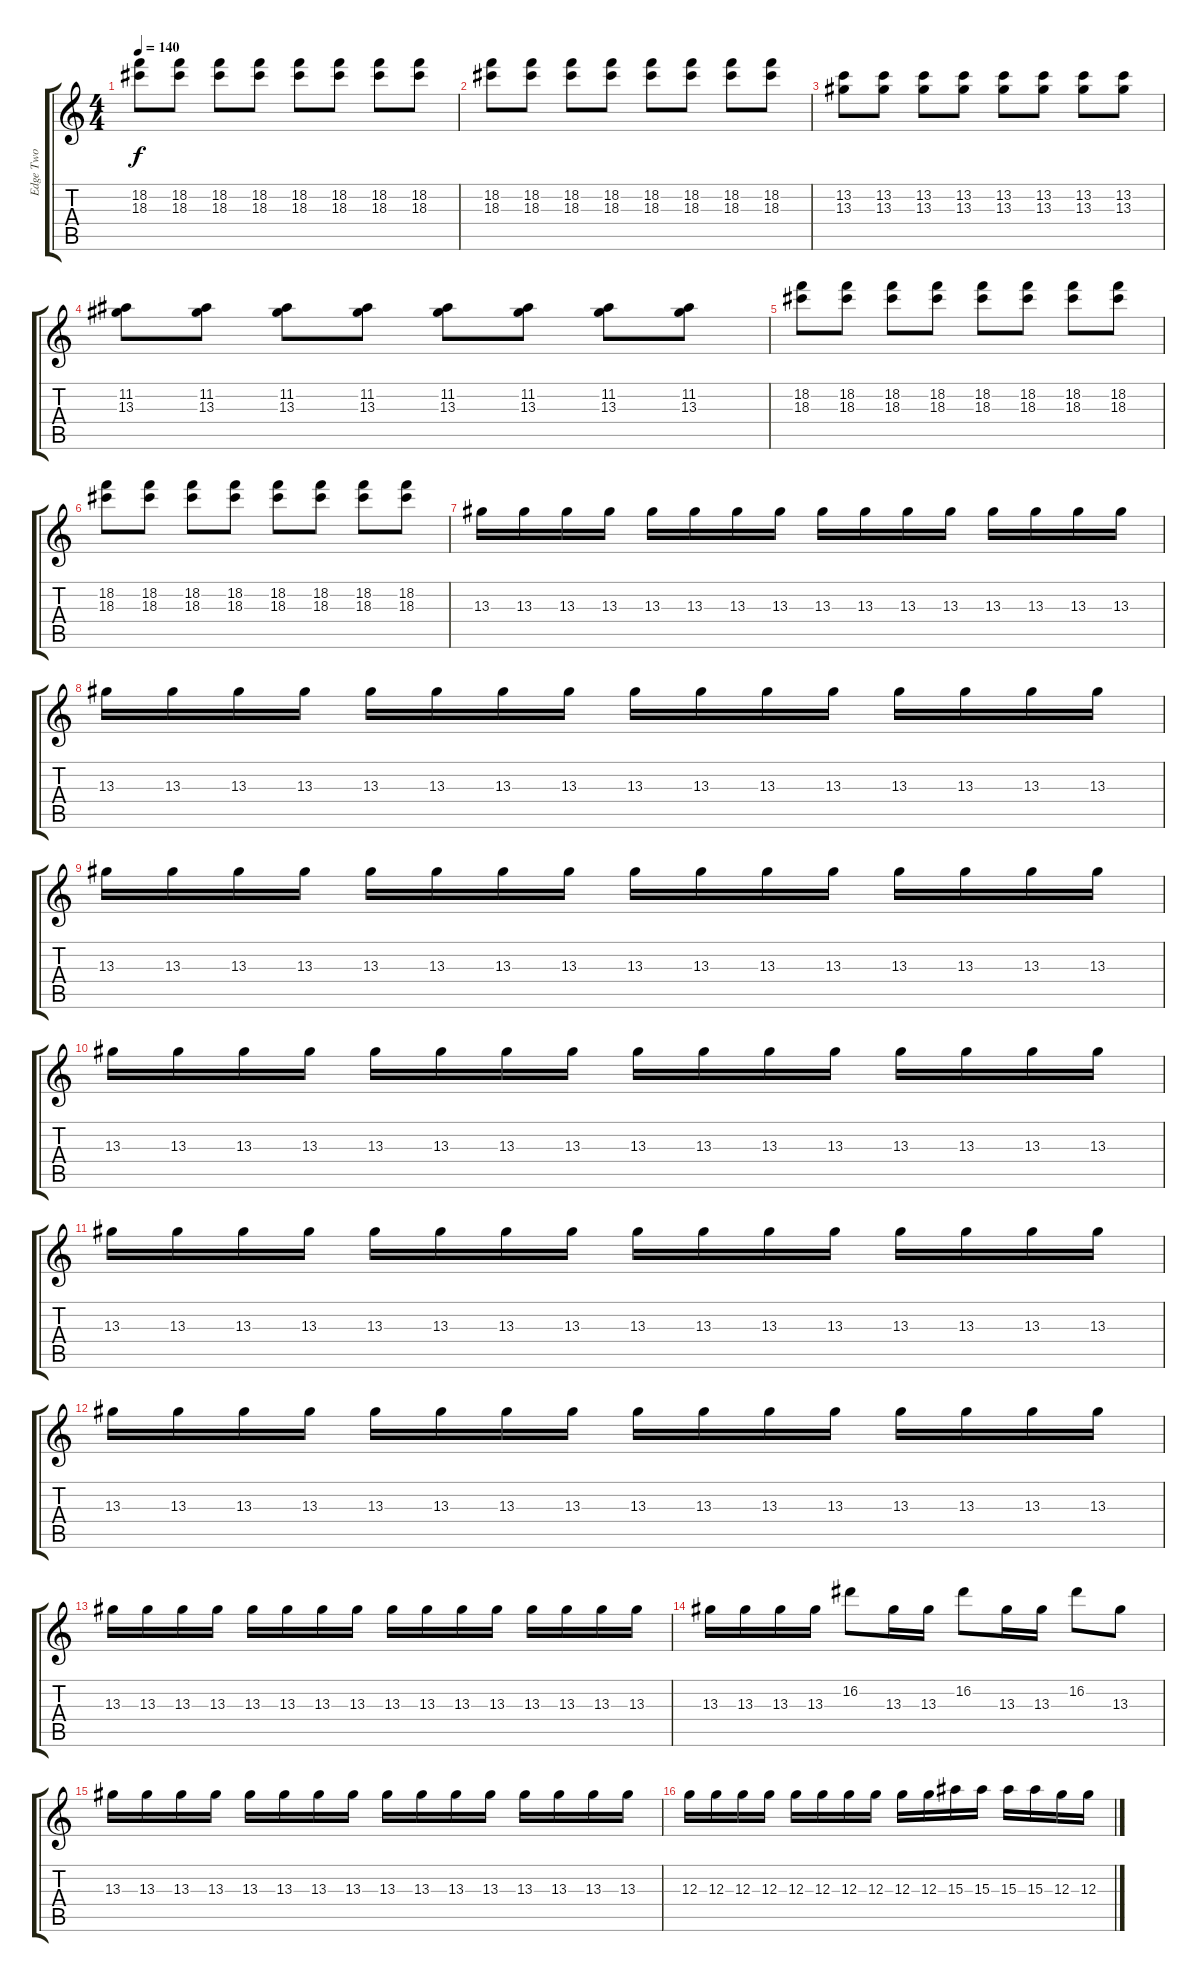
\track ("Edge Two" "Edge Two") {instrument overdrivenguitar}
\staff {score tabs}
\tuning (E4 B3 G3 D3 A2 E2) {hide}
\ts (4 4)
\tempo 140
\clef g2
\ks c
(18.2 18.3).8{dy f} (18.2 18.3).8 (18.2 18.3).8 (18.2 18.3).8 (18.2 18.3).8 (18.2 18.3).8 (18.2 18.3).8 (18.2 18.3).8 |
(18.2 18.3).8 (18.2 18.3).8 (18.2 18.3).8 (18.2 18.3).8 (18.2 18.3).8 (18.2 18.3).8 (18.2 18.3).8 (18.2 18.3).8 |
(13.2 13.3).8 (13.2 13.3).8 (13.2 13.3).8 (13.2 13.3).8 (13.2 13.3).8 (13.2 13.3).8 (13.2 13.3).8 (13.2 13.3).8 |
(11.2 13.3).8 (11.2 13.3).8 (11.2 13.3).8 (11.2 13.3).8 (11.2 13.3).8 (11.2 13.3).8 (11.2 13.3).8 (11.2 13.3).8 |
(18.2 18.3).8 (18.2 18.3).8 (18.2 18.3).8 (18.2 18.3).8 (18.2 18.3).8 (18.2 18.3).8 (18.2 18.3).8 (18.2 18.3).8 |
(18.2 18.3).8 (18.2 18.3).8 (18.2 18.3).8 (18.2 18.3).8 (18.2 18.3).8 (18.2 18.3).8 (18.2 18.3).8 (18.2 18.3).8 |
13.3.16 13.3.16 13.3.16 13.3.16 13.3.16 13.3.16 13.3.16 13.3.16 13.3.16 13.3.16 13.3.16 13.3.16 13.3.16 13.3.16 13.3.16 13.3.16 |
13.3.16 13.3.16 13.3.16 13.3.16 13.3.16 13.3.16 13.3.16 13.3.16 13.3.16 13.3.16 13.3.16 13.3.16 13.3.16 13.3.16 13.3.16 13.3.16 |
13.3.16 13.3.16 13.3.16 13.3.16 13.3.16 13.3.16 13.3.16 13.3.16 13.3.16 13.3.16 13.3.16 13.3.16 13.3.16 13.3.16 13.3.16 13.3.16 |
13.3.16 13.3.16 13.3.16 13.3.16 13.3.16 13.3.16 13.3.16 13.3.16 13.3.16 13.3.16 13.3.16 13.3.16 13.3.16 13.3.16 13.3.16 13.3.16 |
13.3.16 13.3.16 13.3.16 13.3.16 13.3.16 13.3.16 13.3.16 13.3.16 13.3.16 13.3.16 13.3.16 13.3.16 13.3.16 13.3.16 13.3.16 13.3.16 |
13.3.16 13.3.16 13.3.16 13.3.16 13.3.16 13.3.16 13.3.16 13.3.16 13.3.16 13.3.16 13.3.16 13.3.16 13.3.16 13.3.16 13.3.16 13.3.16 |
13.3.16 13.3.16 13.3.16 13.3.16 13.3.16 13.3.16 13.3.16 13.3.16 13.3.16 13.3.16 13.3.16 13.3.16 13.3.16 13.3.16 13.3.16 13.3.16 |
13.3.16 13.3.16 13.3.16 13.3.16 16.2.8 13.3.16 13.3.16 16.2.8 13.3.16 13.3.16 16.2.8 13.3.8 |
13.3.16 13.3.16 13.3.16 13.3.16 13.3.16 13.3.16 13.3.16 13.3.16 13.3.16 13.3.16 13.3.16 13.3.16 13.3.16 13.3.16 13.3.16 13.3.16 |
12.3.16 12.3.16 12.3.16 12.3.16 12.3.16 12.3.16 12.3.16 12.3.16 12.3.16 12.3.16 15.3.16 15.3.16 15.3.16 15.3.16 12.3.16 12.3.16
